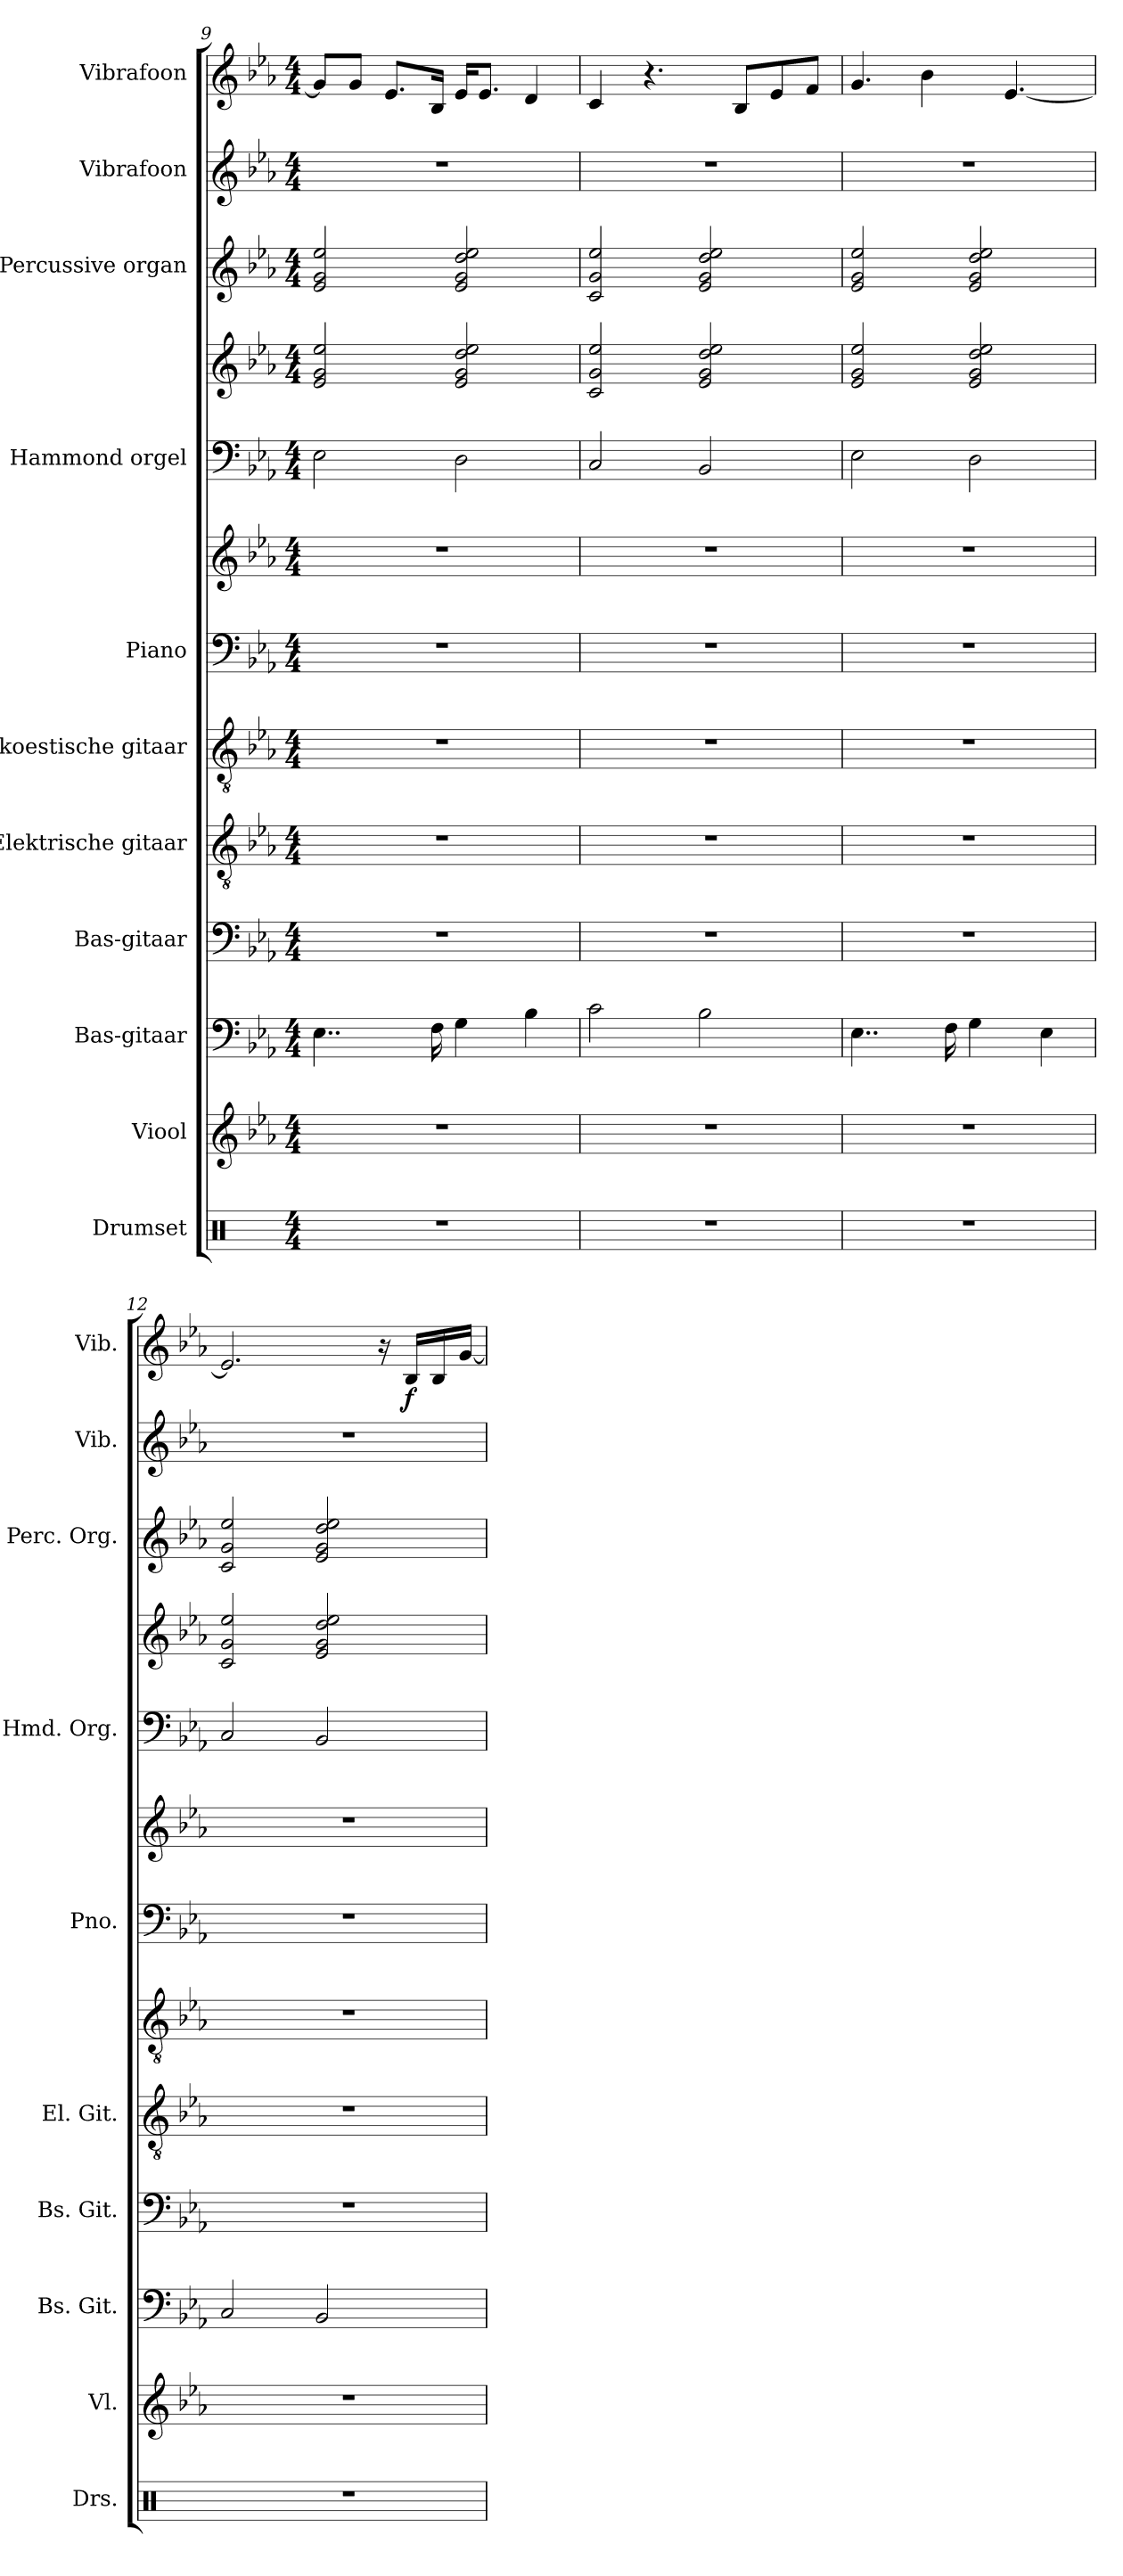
**kern	**kern	**kern	**kern	**kern	**kern	**kern	**kern	**kern	**kern	**kern	**kern	**kern	**dynam
*part11	*part10	*part9	*part8	*part7	*part6	*part5	*part5	*part4	*part4	*part3	*part2	*part1	*part1
*staff13	*staff12	*staff11	*staff10	*staff9	*staff8	*staff7	*staff6	*staff5	*staff4	*staff3	*staff2	*staff1	*staff1
*I"Drumset	*I"Viool	*I"Bas-gitaar	*I"Bas-gitaar	*I"Elektrische gitaar	*I"Akoestische gitaar	*I"Piano	*	*I"Hammond orgel	*	*I"Percussive organ	*I"Vibrafoon	*I"Vibrafoon	*
*I'Drs.	*I'Vl.	*I'Bs. Git.	*I'Bs. Git.	*I'El. Git.	*	*I'Pno.	*	*I'Hmd. Org.	*	*I'Perc. Org.	*I'Vib.	*I'Vib.	*
*clefX	*clefG2	*clefF4	*clefF4	*clefGv2	*clefGv2	*clefF4	*clefG2	*clefF4	*clefG2	*clefG2	*clefG2	*clefG2	*
*	*	*ITrd7c12	*ITrd7c12	*	*	*	*	*	*	*	*	*	*
*k[]	*k[b-e-a-]	*k[b-e-a-]	*k[b-e-a-]	*k[b-e-a-]	*k[b-e-a-]	*k[b-e-a-]	*k[b-e-a-]	*k[b-e-a-]	*k[b-e-a-]	*k[b-e-a-]	*k[b-e-a-]	*k[b-e-a-]	*
*M4/4	*M4/4	*M4/4	*M4/4	*M4/4	*M4/4	*M4/4	*M4/4	*M4/4	*M4/4	*M4/4	*M4/4	*M4/4	*
=9	=9	=9	=9	=9	=9	=9	=9	=9	=9	=9	=9	=9	=9
1r	1r	4..EE-\	1r	1r	1r	1r	1r	2E-\	2e-/ 2g/ 2ee-/	2e-/ 2g/ 2ee-/	1r	8g/L]	.
.	.	.	.	.	.	.	.	.	.	.	.	8g/J	.
.	.	.	.	.	.	.	.	.	.	.	.	8.e-/L	.
.	.	16FF\	.	.	.	.	.	.	.	.	.	16B-/Jk	.
.	.	4GG\	.	.	.	.	.	2D\	2e-/ 2g/ 2dd/ 2ee-/	2e-/ 2g/ 2dd/ 2ee-/	.	16e-/KL	.
.	.	.	.	.	.	.	.	.	.	.	.	8.e-/J	.
.	.	4BB-\	.	.	.	.	.	.	.	.	.	4d/	.
=10	=10	=10	=10	=10	=10	=10	=10	=10	=10	=10	=10	=10	=10
1r	1r	2C\	1r	1r	1r	1r	1r	2C/	2c/ 2g/ 2ee-/	2c/ 2g/ 2ee-/	1r	4c/	.
.	.	.	.	.	.	.	.	.	.	.	.	4.r	.
.	.	2BB-\	.	.	.	.	.	2BB-/	2e-/ 2g/ 2dd/ 2ee-/	2e-/ 2g/ 2dd/ 2ee-/	.	.	.
.	.	.	.	.	.	.	.	.	.	.	.	8B-/L	.
.	.	.	.	.	.	.	.	.	.	.	.	8e-/	.
.	.	.	.	.	.	.	.	.	.	.	.	8f/J	.
!!LO:PB:g=z
=11	=11	=11	=11	=11	=11	=11	=11	=11	=11	=11	=11	=11	=11
1r	1r	4..EE-\	1r	1r	1r	1r	1r	2E-\	2e-/ 2g/ 2ee-/	2e-/ 2g/ 2ee-/	1r	4.g/	.
.	.	.	.	.	.	.	.	.	.	.	.	4b-\	.
.	.	16FF\	.	.	.	.	.	.	.	.	.	.	.
.	.	4GG\	.	.	.	.	.	2D\	2e-/ 2g/ 2dd/ 2ee-/	2e-/ 2g/ 2dd/ 2ee-/	.	.	.
.	.	.	.	.	.	.	.	.	.	.	.	[4.e-/	.
.	.	4EE-\	.	.	.	.	.	.	.	.	.	.	.
=12	=12	=12	=12	=12	=12	=12	=12	=12	=12	=12	=12	=12	=12
1r	1r	2CC/	1r	1r	1r	1r	1r	2C/	2c/ 2g/ 2ee-/	2c/ 2g/ 2ee-/	1r	2.e-/]	.
.	.	2BBB-/	.	.	.	.	.	2BB-/	2e-/ 2g/ 2dd/ 2ee-/	2e-/ 2g/ 2dd/ 2ee-/	.	.	.
.	.	.	.	.	.	.	.	.	.	.	.	16r	.
!	!	!	!	!	!	!	!	!	!	!	!	!	!LO:DY:b
.	.	.	.	.	.	.	.	.	.	.	.	16B-/LL	f
.	.	.	.	.	.	.	.	.	.	.	.	16B-/	.
.	.	.	.	.	.	.	.	.	.	.	.	[16g/JJ	.
=	=	=	=	=	=	=	=	=	=	=	=	=	=
*-	*-	*-	*-	*-	*-	*-	*-	*-	*-	*-	*-	*-	*-
